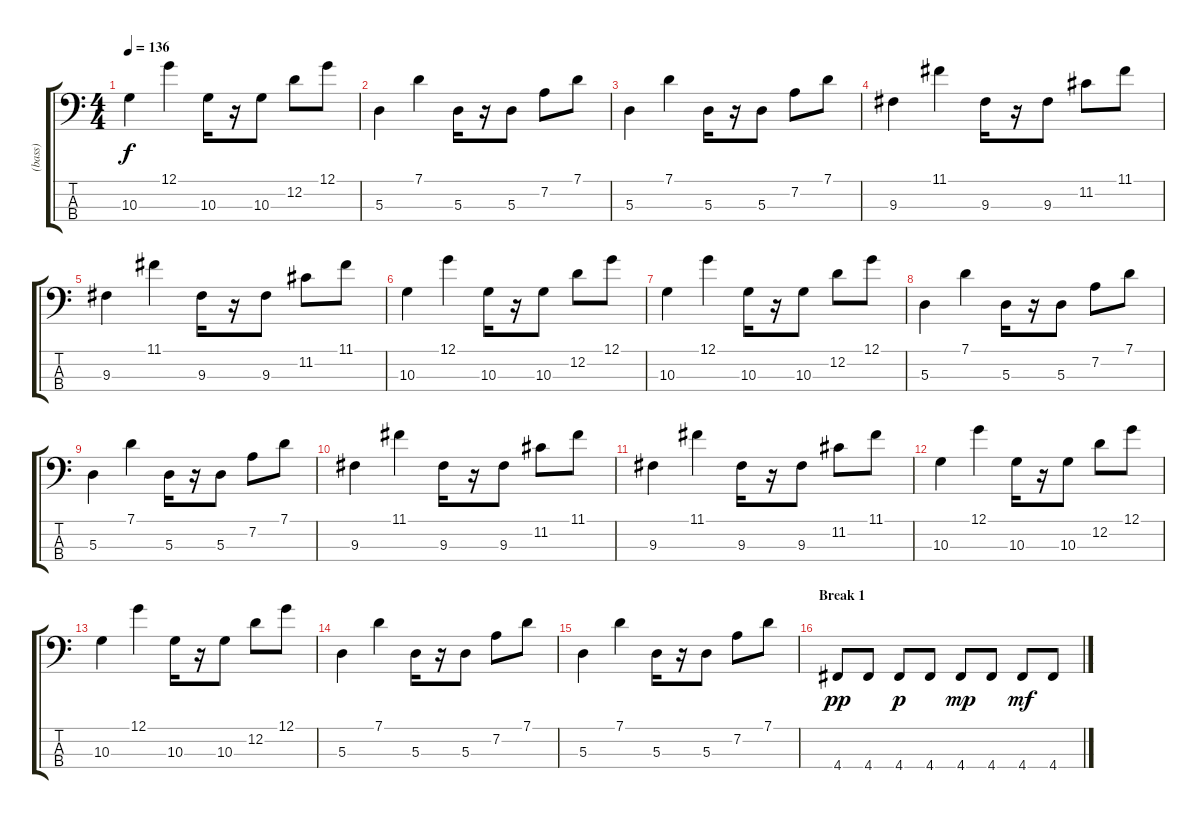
\track ("(bass)" "(bass)") {instrument electricbasspick}
\staff {score tabs}
\tuning (G2 D2 A1 D1) {hide}
\ts (4 4)
\tempo 136
\clef f4
\ks c
10.3.4{dy f} 12.1.4 10.3.16 r.16 10.3.8 12.2.8 12.1.8 |
5.3.4 7.1.4 5.3.16 r.16 5.3.8 7.2.8 7.1.8 |
5.3.4 7.1.4 5.3.16 r.16 5.3.8 7.2.8 7.1.8 |
9.3.4 11.1.4 9.3.16 r.16 9.3.8 11.2.8 11.1.8 |
9.3.4 11.1.4 9.3.16 r.16 9.3.8 11.2.8 11.1.8 |
10.3.4 12.1.4 10.3.16 r.16 10.3.8 12.2.8 12.1.8 |
10.3.4 12.1.4 10.3.16 r.16 10.3.8 12.2.8 12.1.8 |
5.3.4 7.1.4 5.3.16 r.16 5.3.8 7.2.8 7.1.8 |
5.3.4 7.1.4 5.3.16 r.16 5.3.8 7.2.8 7.1.8 |
9.3.4 11.1.4 9.3.16 r.16 9.3.8 11.2.8 11.1.8 |
9.3.4 11.1.4 9.3.16 r.16 9.3.8 11.2.8 11.1.8 |
10.3.4 12.1.4 10.3.16 r.16 10.3.8 12.2.8 12.1.8 |
10.3.4 12.1.4 10.3.16 r.16 10.3.8 12.2.8 12.1.8 |
5.3.4 7.1.4 5.3.16 r.16 5.3.8 7.2.8 7.1.8 |
5.3.4 7.1.4 5.3.16 r.16 5.3.8 7.2.8 7.1.8 |
\section ("" "Break 1")
4.4.8{dy pp} 4.4.8 4.4.8{dy p} 4.4.8 4.4.8{dy mp} 4.4.8 4.4.8{dy mf} 4.4.8
